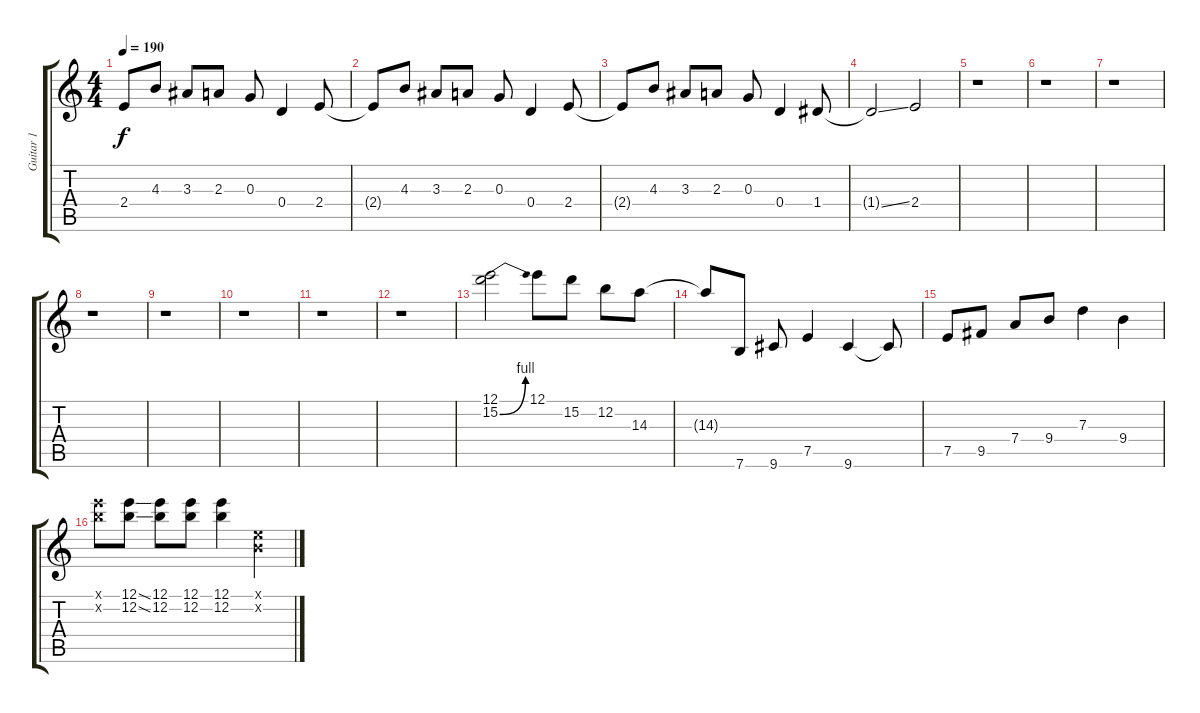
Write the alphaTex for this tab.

\track ("Guitar 1" "Guitar 1") {instrument overdrivenguitar}
\staff {score tabs}
\tuning (E4 B3 G3 D3 A2 E2) {hide}
\ts (4 4)
\tempo 190
\clef g2
\ks c
2.4.8{dy f} 4.3.8 3.3.8 2.3.8 0.3.8 0.4.4 2.4.8 |
2.4{t}.8 4.3.8 3.3.8 2.3.8 0.3.8 0.4.4 2.4.8 |
2.4{t}.8 4.3.8 3.3.8 2.3.8 0.3.8 0.4.4 1.4.8 |
1.4{ss t}.2 2.4.2 |
r.1 |
r.1 |
r.1 |
r.1 |
r.1 |
r.1 |
r.1 |
r.1 |
(12.1 15.2{be (bend 0 0 60 4)}).2 12.1.8 15.2.8 12.2.8 14.3.8 |
14.3{t}.8 7.6.8 9.6.8 7.5.4 9.6.4 9.6{t}.8 |
7.5.8 9.5.8 7.4.8 9.4.8 7.3.4 9.4.4 |
(12.1{x} 12.2{x}).8 (12.1{ss} 12.2{ss}).8 (12.1 12.2).8 (12.1 12.2).8 (12.1 12.2).4 (0.1{x} 0.2{x}).4
